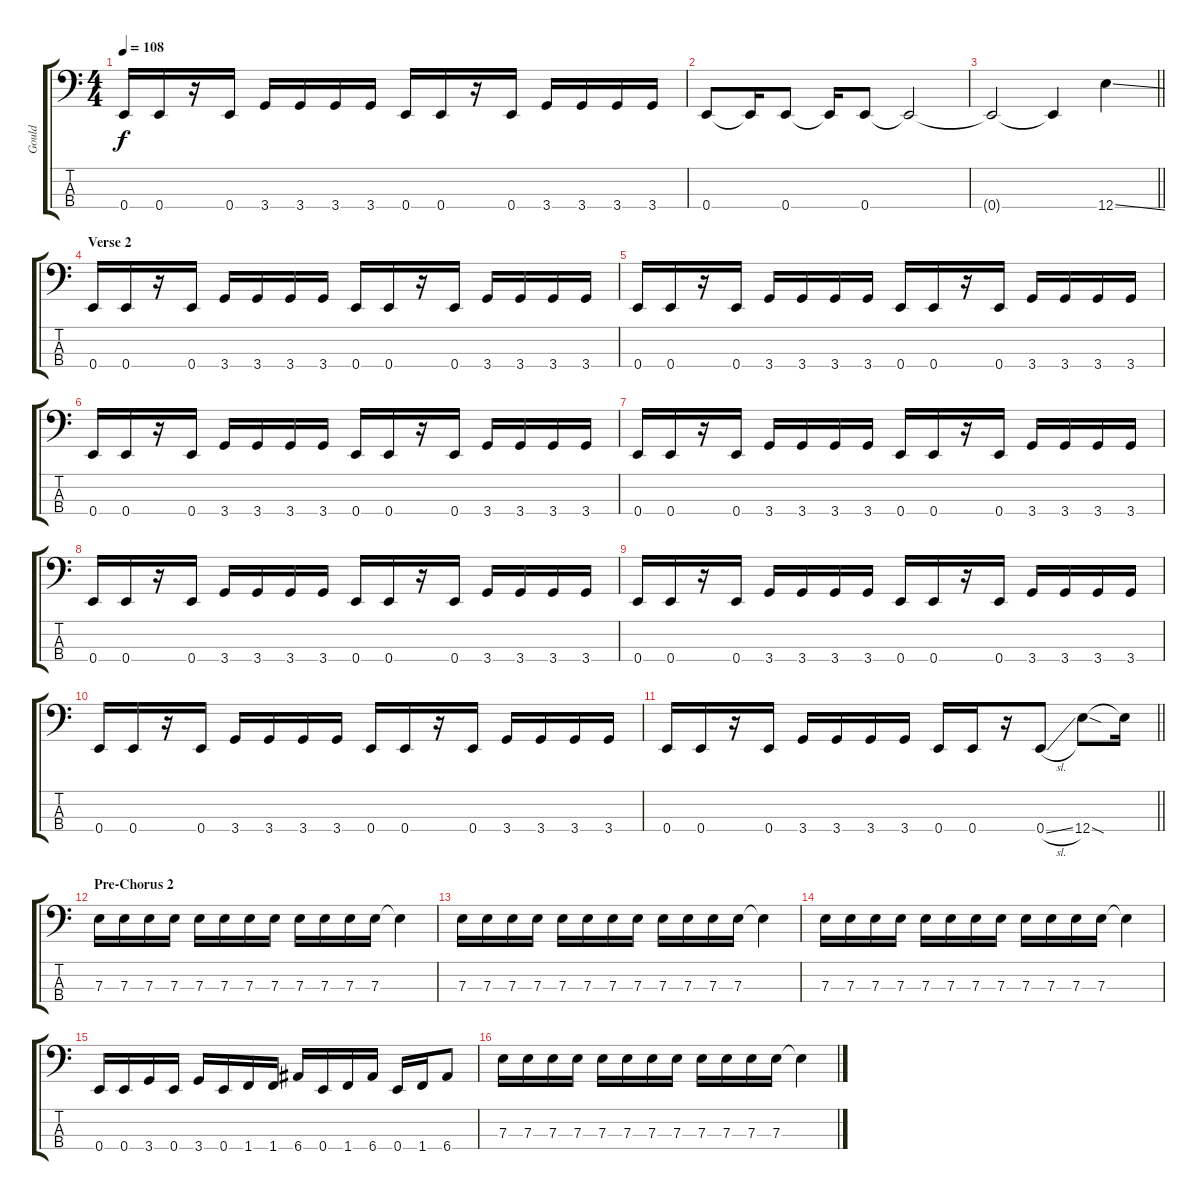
\track ("Gould" "Gould") {instrument electricbasspick}
\staff {score tabs}
\tuning (G2 D2 A1 E1) {hide}
\ts (4 4)
\tempo 108
\clef f4
\ks c
0.4.16{dy f} 0.4.16 r.16 0.4.16 3.4.16 3.4.16 3.4.16 3.4.16 0.4.16 0.4.16 r.16 0.4.16 3.4.16 3.4.16 3.4.16 3.4.16 |
0.4.8 0.4{t}.16 0.4.8 0.4{t}.16 0.4.8 0.4{t}.2 |
\barLineRight lightlight
0.4{t}.2 0.4{t}.4 12.4{ss}.4 |
\section ("" "Verse 2")
0.4.16 0.4.16 r.16 0.4.16 3.4.16 3.4.16 3.4.16 3.4.16 0.4.16 0.4.16 r.16 0.4.16 3.4.16 3.4.16 3.4.16 3.4.16 |
0.4.16 0.4.16 r.16 0.4.16 3.4.16 3.4.16 3.4.16 3.4.16 0.4.16 0.4.16 r.16 0.4.16 3.4.16 3.4.16 3.4.16 3.4.16 |
0.4.16 0.4.16 r.16 0.4.16 3.4.16 3.4.16 3.4.16 3.4.16 0.4.16 0.4.16 r.16 0.4.16 3.4.16 3.4.16 3.4.16 3.4.16 |
0.4.16 0.4.16 r.16 0.4.16 3.4.16 3.4.16 3.4.16 3.4.16 0.4.16 0.4.16 r.16 0.4.16 3.4.16 3.4.16 3.4.16 3.4.16 |
0.4.16 0.4.16 r.16 0.4.16 3.4.16 3.4.16 3.4.16 3.4.16 0.4.16 0.4.16 r.16 0.4.16 3.4.16 3.4.16 3.4.16 3.4.16 |
0.4.16 0.4.16 r.16 0.4.16 3.4.16 3.4.16 3.4.16 3.4.16 0.4.16 0.4.16 r.16 0.4.16 3.4.16 3.4.16 3.4.16 3.4.16 |
0.4.16 0.4.16 r.16 0.4.16 3.4.16 3.4.16 3.4.16 3.4.16 0.4.16 0.4.16 r.16 0.4.16 3.4.16 3.4.16 3.4.16 3.4.16 |
\barLineRight lightlight
0.4.16 0.4.16 r.16 0.4.16 3.4.16 3.4.16 3.4.16 3.4.16 0.4.16 0.4.16 r.16 0.4{sl}.8 12.4{sod}.8 12.4{t}.16 |
\section ("" "Pre-Chorus 2")
7.3.16 7.3.16 7.3.16 7.3.16 7.3.16 7.3.16 7.3.16 7.3.16 7.3.16 7.3.16 7.3.16 7.3.16 7.3{t}.4 |
7.3.16 7.3.16 7.3.16 7.3.16 7.3.16 7.3.16 7.3.16 7.3.16 7.3.16 7.3.16 7.3.16 7.3.16 7.3{t}.4 |
7.3.16 7.3.16 7.3.16 7.3.16 7.3.16 7.3.16 7.3.16 7.3.16 7.3.16 7.3.16 7.3.16 7.3.16 7.3{t}.4 |
0.4.16 0.4.16 3.4.16 0.4.16 3.4.16 0.4.16 1.4.16 1.4.16 6.4.16 0.4.16 1.4.16 6.4.16 0.4.16 1.4.16 6.4.8 |
7.3.16 7.3.16 7.3.16 7.3.16 7.3.16 7.3.16 7.3.16 7.3.16 7.3.16 7.3.16 7.3.16 7.3.16 7.3{t}.4
